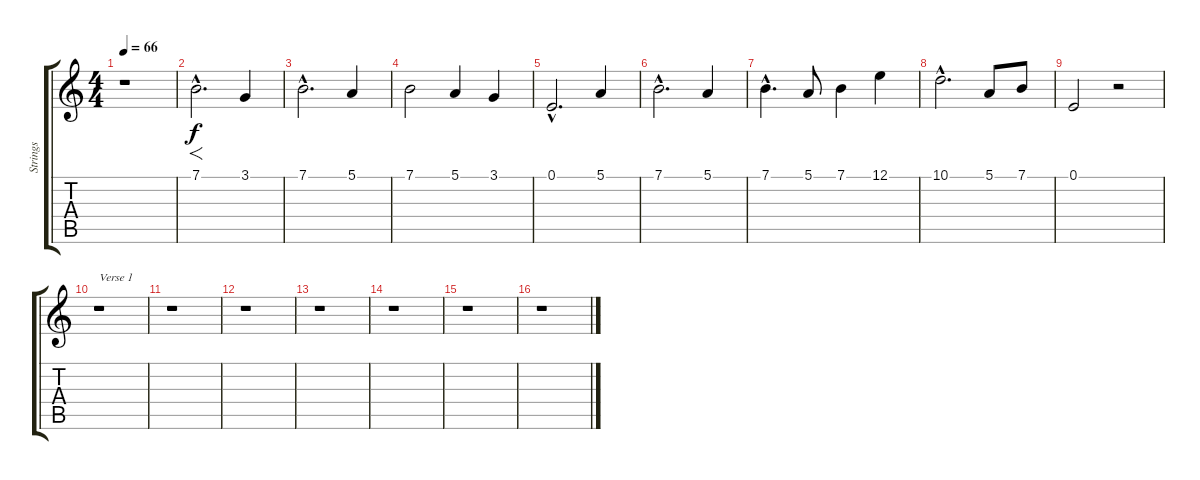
\track ("Strings" "Strings") {instrument stringensemble2}
\staff {score tabs}
\tuning (E4 B3 G3 D3 A2 E2) {hide}
\ts (4 4)
\tempo 66
\clef g2
\ks c
r.1{dy f instrument stringensemble2} |
7.1{hac}.2{f d} 3.1.4 |
7.1{hac}.2{d} 5.1.4 |
7.1.2 5.1.4 3.1.4 |
0.1{hac}.2{d} 5.1.4 |
7.1{hac}.2{d} 5.1.4 |
7.1{hac}.4{d} 5.1.8 7.1.4 12.1.4 |
10.1{hac}.2{d} 5.1.8 7.1.8 |
0.1.2 r.2 |
r.1{txt "Verse 1"} |
r.1 |
r.1 |
r.1 |
r.1 |
r.1 |
r.1
